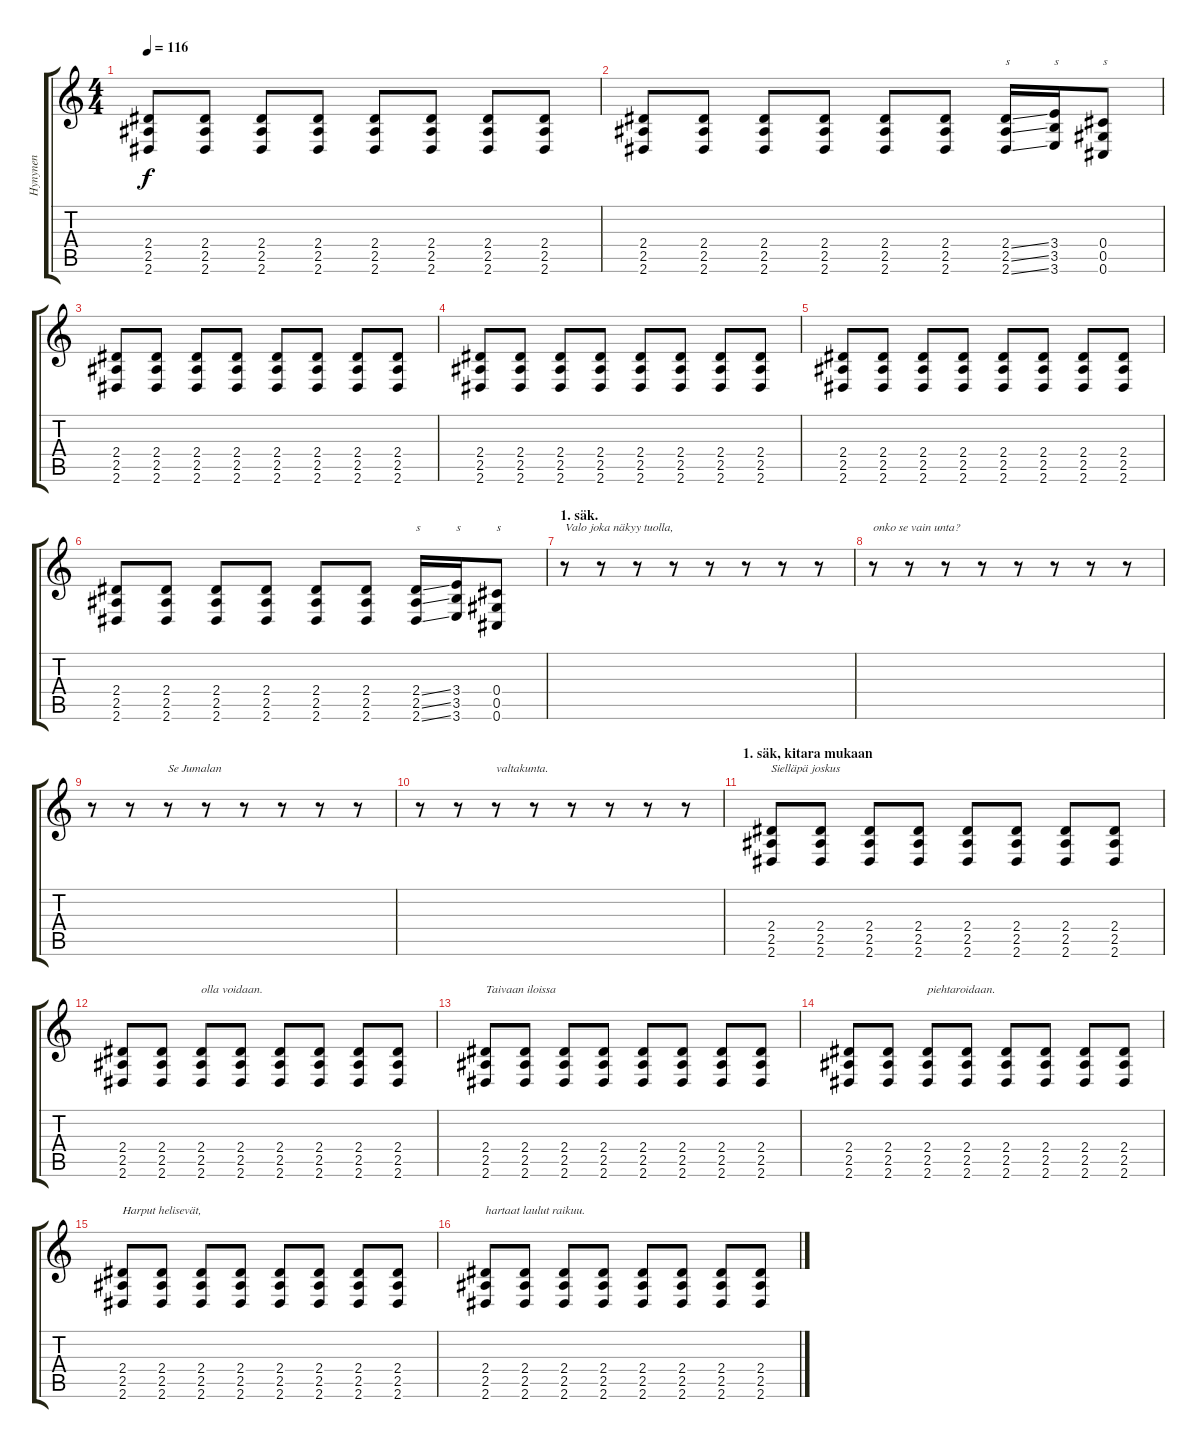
\track ("Hynynen" "Hynynen") {instrument distortionguitar}
\staff {score tabs}
\tuning (Eb4 Bb3 Gb3 Db3 Ab2 Db2) {hide}
\ts (4 4)
\tempo 116
\clef g2
\ks c
(2.4 2.5 2.6).8{dy f} (2.4 2.5 2.6).8 (2.4 2.5 2.6).8 (2.4 2.5 2.6).8 (2.4 2.5 2.6).8 (2.4 2.5 2.6).8 (2.4 2.5 2.6).8 (2.4 2.5 2.6).8 |
(2.4 2.5 2.6).8 (2.4 2.5 2.6).8 (2.4 2.5 2.6).8 (2.4 2.5 2.6).8 (2.4 2.5 2.6).8 (2.4 2.5 2.6).8 (2.4{ss} 2.5{ss} 2.6{ss}).16{txt "s"} (3.4 3.5 3.6).16{txt "s"} (0.4 0.5 0.6).8{txt "s"} |
(2.4 2.5 2.6).8 (2.4 2.5 2.6).8 (2.4 2.5 2.6).8 (2.4 2.5 2.6).8 (2.4 2.5 2.6).8 (2.4 2.5 2.6).8 (2.4 2.5 2.6).8 (2.4 2.5 2.6).8 |
(2.4 2.5 2.6).8 (2.4 2.5 2.6).8 (2.4 2.5 2.6).8 (2.4 2.5 2.6).8 (2.4 2.5 2.6).8 (2.4 2.5 2.6).8 (2.4 2.5 2.6).8 (2.4 2.5 2.6).8 |
(2.4 2.5 2.6).8 (2.4 2.5 2.6).8 (2.4 2.5 2.6).8 (2.4 2.5 2.6).8 (2.4 2.5 2.6).8 (2.4 2.5 2.6).8 (2.4 2.5 2.6).8 (2.4 2.5 2.6).8 |
(2.4 2.5 2.6).8 (2.4 2.5 2.6).8 (2.4 2.5 2.6).8 (2.4 2.5 2.6).8 (2.4 2.5 2.6).8 (2.4 2.5 2.6).8 (2.4{ss} 2.5{ss} 2.6{ss}).16{txt "s"} (3.4 3.5 3.6).16{txt "s"} (0.4 0.5 0.6).8{txt "s"} |
\section ("" "1. säk.")
r.8{txt "Valo joka näkyy tuolla,"} r.8 r.8 r.8 r.8 r.8 r.8 r.8 |
r.8{txt "onko se vain unta?"} r.8 r.8 r.8 r.8 r.8 r.8 r.8 |
r.8 r.8 r.8{txt "Se Jumalan"} r.8 r.8 r.8 r.8 r.8 |
r.8 r.8 r.8{txt "valtakunta."} r.8 r.8 r.8 r.8 r.8 |
\section ("" "1. säk, kitara mukaan")
(2.4 2.5 2.6).8{txt "Sielläpä joskus"} (2.4 2.5 2.6).8 (2.4 2.5 2.6).8 (2.4 2.5 2.6).8 (2.4 2.5 2.6).8 (2.4 2.5 2.6).8 (2.4 2.5 2.6).8 (2.4 2.5 2.6).8 |
(2.4 2.5 2.6).8 (2.4 2.5 2.6).8 (2.4 2.5 2.6).8{txt "olla voidaan."} (2.4 2.5 2.6).8 (2.4 2.5 2.6).8 (2.4 2.5 2.6).8 (2.4 2.5 2.6).8 (2.4 2.5 2.6).8 |
(2.4 2.5 2.6).8{txt "Taivaan iloissa"} (2.4 2.5 2.6).8 (2.4 2.5 2.6).8 (2.4 2.5 2.6).8 (2.4 2.5 2.6).8 (2.4 2.5 2.6).8 (2.4 2.5 2.6).8 (2.4 2.5 2.6).8 |
(2.4 2.5 2.6).8 (2.4 2.5 2.6).8 (2.4 2.5 2.6).8{txt "piehtaroidaan."} (2.4 2.5 2.6).8 (2.4 2.5 2.6).8 (2.4 2.5 2.6).8 (2.4 2.5 2.6).8 (2.4 2.5 2.6).8 |
(2.4 2.5 2.6).8{txt "Harput helisevät,"} (2.4 2.5 2.6).8 (2.4 2.5 2.6).8 (2.4 2.5 2.6).8 (2.4 2.5 2.6).8 (2.4 2.5 2.6).8 (2.4 2.5 2.6).8 (2.4 2.5 2.6).8 |
(2.4 2.5 2.6).8{txt "hartaat laulut raikuu."} (2.4 2.5 2.6).8 (2.4 2.5 2.6).8 (2.4 2.5 2.6).8 (2.4 2.5 2.6).8 (2.4 2.5 2.6).8 (2.4 2.5 2.6).8 (2.4 2.5 2.6).8
